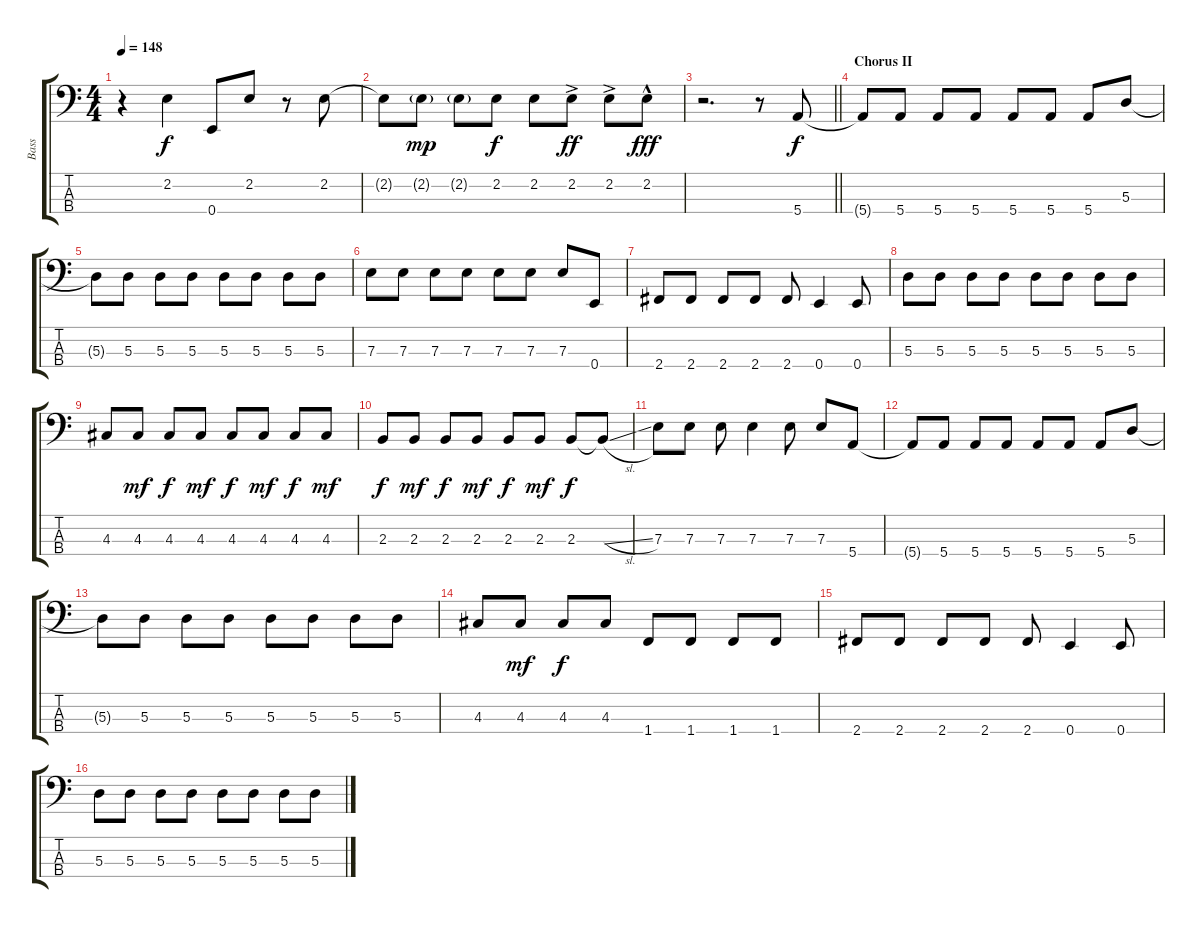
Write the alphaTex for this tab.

\track ("Bass" "Bass") {instrument electricbasspick}
\staff {score tabs}
\tuning (G2 D2 A1 E1) {hide}
\ts (4 4)
\tempo 148
\clef f4
\ks c
r.4{dy f} 2.2.4 0.4.8 2.2.8 r.8 2.2.8 |
2.2{t}.8 2.2{g}.8{dy mp} 2.2{g}.8 2.2.8{dy f} 2.2.8 2.2{ac}.8{dy ff} 2.2{ac}.8 2.2{hac}.8{dy fff} |
\barLineRight lightlight
r.2{d} r.8 5.4.8{dy f} |
\section ("" "Chorus II")
5.4{t}.8 5.4.8 5.4.8 5.4.8 5.4.8 5.4.8 5.4.8 5.3.8 |
5.3{t}.8 5.3.8 5.3.8 5.3.8 5.3.8 5.3.8 5.3.8 5.3.8 |
7.3.8 7.3.8 7.3.8 7.3.8 7.3.8 7.3.8 7.3.8 0.4.8 |
2.4.8 2.4.8 2.4.8 2.4.8 2.4.8 0.4.4 0.4.8 |
5.3.8 5.3.8 5.3.8 5.3.8 5.3.8 5.3.8 5.3.8 5.3.8 |
4.3.8 4.3.8{dy mf} 4.3.8{dy f} 4.3.8{dy mf} 4.3.8{dy f} 4.3.8{dy mf} 4.3.8{dy f} 4.3.8{dy mf} |
2.3.8{dy f} 2.3.8{dy mf} 2.3.8{dy f} 2.3.8{dy mf} 2.3.8{dy f} 2.3.8{dy mf} 2.3.8{dy f} 2.3{sl t}.8 |
7.3.8 7.3.8 7.3.8 7.3.4 7.3.8 7.3.8 5.4.8 |
5.4{t}.8 5.4.8 5.4.8 5.4.8 5.4.8 5.4.8 5.4.8 5.3.8 |
5.3{t}.8 5.3.8 5.3.8 5.3.8 5.3.8 5.3.8 5.3.8 5.3.8 |
4.3.8 4.3.8{dy mf} 4.3.8{dy f} 4.3.8 1.4.8 1.4.8 1.4.8 1.4.8 |
2.4.8 2.4.8 2.4.8 2.4.8 2.4.8 0.4.4 0.4.8 |
5.3.8 5.3.8 5.3.8 5.3.8 5.3.8 5.3.8 5.3.8 5.3.8
